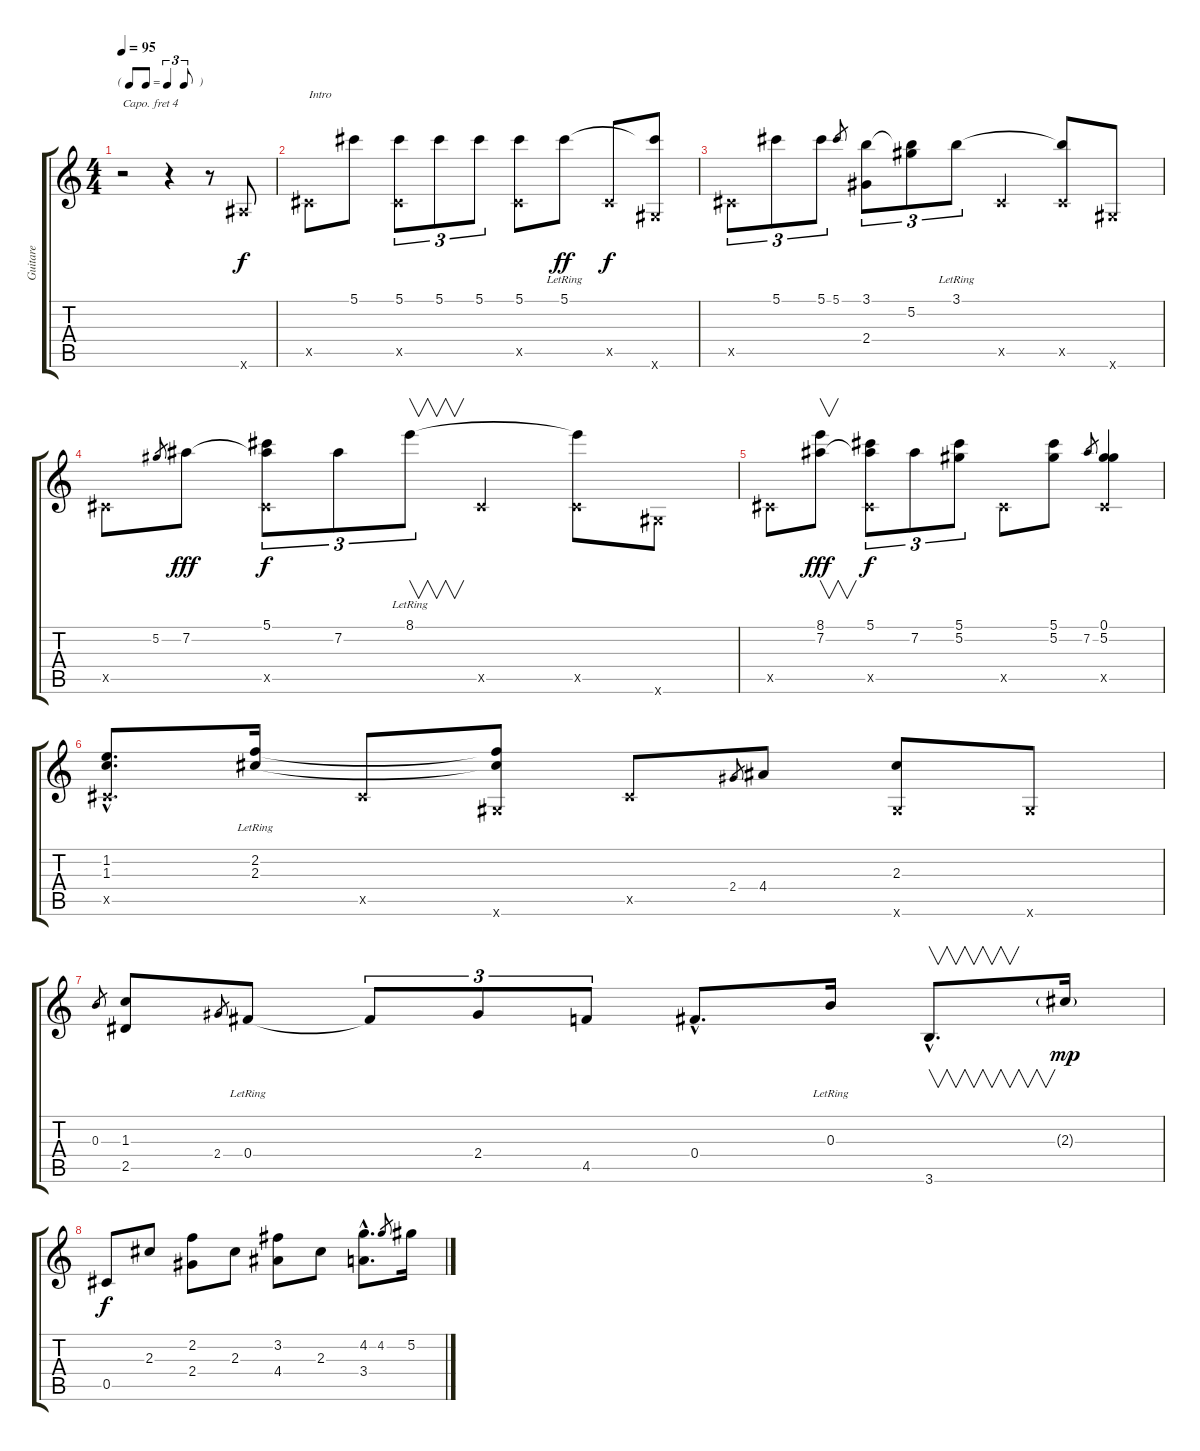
\track ("Guitare" "Guitare") {instrument acousticguitarsteel}
\staff {score tabs}
\capo 4
\tuning (E4 B3 G3 D3 A2 E2) {hide}
\ts (4 4)
\tf triplet8th
\tempo 95
\clef g2
\ks c
r.2{dy f instrument acousticguitarsteel} r.4 r.8 2.6{x}.8 |
0.5{x}.8{txt "Intro"} 5.1.8 (5.1 0.5{x}).8{tu (3 2)} 5.1.8{tu (3 2)} 5.1.8{tu (3 2)} (5.1 0.5{x}).8 5.1{lr}.8{dy ff} 0.5{x}.8{dy f} (5.1{t} 0.6{x}).8 |
0.5{x}.8{tu (3 2)} 5.1.8{tu (3 2)} 5.1.8{tu (3 2)} 5.1.8{gr} (3.1 2.4).8{tu (3 2)} (3.1{t} 5.2).8{tu (3 2)} 3.1{lr}.8{tu (3 2)} 0.5{x}.4 (3.1{t} 0.5{x}).8 0.6{x}.8 |
0.5{x}.8 5.2.8{gr} 7.2.8{dy fff} (5.1 7.2{t} 0.5{x}).8{tu (3 2) dy f} 7.2.8{tu (3 2)} 8.1{lr}.8{v tu (3 2)} 0.5{x}.4 (8.1{t} 0.5{x}).8 0.6{x}.8 |
0.5{x}.8 (8.1 7.2).8{v dy fff} (5.1 7.2{t} 0.5{x}).8{tu (3 2) dy f} 7.2.8{tu (3 2)} (5.1 5.2).8{tu (3 2)} 0.5{x}.8 (5.1 5.2).8 7.2.8{gr} (0.1 5.2 0.5{x}).4 |
(1.2{hac} 1.3{hac} 0.5{hac x}).8{d} (2.2{lr} 2.3{lr}).16 0.5{x}.8 (2.2{t} 2.3{t} 0.6{x}).8 0.5{x}.8 2.4.8{gr} 4.4.8 (2.3 0.6{x}).8 0.6{x}.8 |
0.3.8{gr} (1.3 2.5).8 2.4.8{gr} 0.4{lr}.8 0.4{t}.8{tu (3 2)} 2.4.8{tu (3 2)} 4.5.8{tu (3 2)} 0.4{hac}.8{d} 0.3{lr}.16 3.6{hac}.8{v d} 2.3{g}.16{dy mp} |
0.5.8{dy f} 2.3.8 (2.2 2.4).8 2.3.8 (3.2 4.4).8 2.3.8 (4.2{hac} 3.4{hac}).8{d} 4.2.8{gr} 5.2.16
